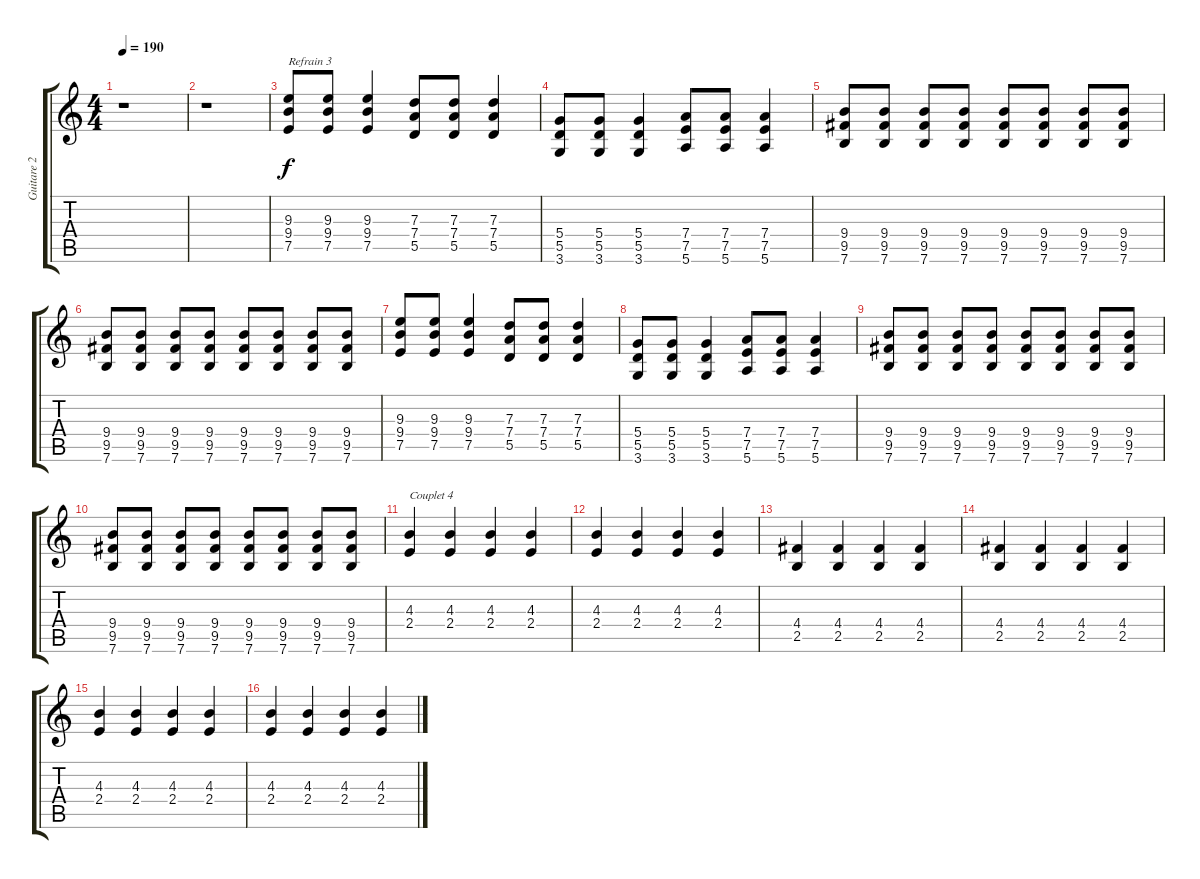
\track ("Guitare 2" "Guitare 2") {instrument distortionguitar}
\staff {score tabs}
\tuning (E4 B3 G3 D3 A2 E2) {hide}
\ts (4 4)
\tempo 190
\clef g2
\ks c
r.1{dy f} |
r.1 |
(9.3 9.4 7.5).8{txt "Refrain 3"} (9.3 9.4 7.5).8 (9.3 9.4 7.5).4 (7.3 7.4 5.5).8 (7.3 7.4 5.5).8 (7.3 7.4 5.5).4 |
(5.4 5.5 3.6).8 (5.4 5.5 3.6).8 (5.4 5.5 3.6).4 (7.4 7.5 5.6).8 (7.4 7.5 5.6).8 (7.4 7.5 5.6).4 |
(9.4 9.5 7.6).8 (9.4 9.5 7.6).8 (9.4 9.5 7.6).8 (9.4 9.5 7.6).8 (9.4 9.5 7.6).8 (9.4 9.5 7.6).8 (9.4 9.5 7.6).8 (9.4 9.5 7.6).8 |
(9.4 9.5 7.6).8 (9.4 9.5 7.6).8 (9.4 9.5 7.6).8 (9.4 9.5 7.6).8 (9.4 9.5 7.6).8 (9.4 9.5 7.6).8 (9.4 9.5 7.6).8 (9.4 9.5 7.6).8 |
(9.3 9.4 7.5).8 (9.3 9.4 7.5).8 (9.3 9.4 7.5).4 (7.3 7.4 5.5).8 (7.3 7.4 5.5).8 (7.3 7.4 5.5).4 |
(5.4 5.5 3.6).8 (5.4 5.5 3.6).8 (5.4 5.5 3.6).4 (7.4 7.5 5.6).8 (7.4 7.5 5.6).8 (7.4 7.5 5.6).4 |
(9.4 9.5 7.6).8 (9.4 9.5 7.6).8 (9.4 9.5 7.6).8 (9.4 9.5 7.6).8 (9.4 9.5 7.6).8 (9.4 9.5 7.6).8 (9.4 9.5 7.6).8 (9.4 9.5 7.6).8 |
(9.4 9.5 7.6).8 (9.4 9.5 7.6).8 (9.4 9.5 7.6).8 (9.4 9.5 7.6).8 (9.4 9.5 7.6).8 (9.4 9.5 7.6).8 (9.4 9.5 7.6).8 (9.4 9.5 7.6).8 |
(4.3 2.4).4{txt "Couplet 4" volume 7} (4.3 2.4).4 (4.3 2.4).4 (4.3 2.4).4 |
(4.3 2.4).4 (4.3 2.4).4 (4.3 2.4).4 (4.3 2.4).4 |
(4.4 2.5).4 (4.4 2.5).4 (4.4 2.5).4 (4.4 2.5).4 |
(4.4 2.5).4 (4.4 2.5).4 (4.4 2.5).4 (4.4 2.5).4 |
(4.3 2.4).4 (4.3 2.4).4 (4.3 2.4).4 (4.3 2.4).4 |
(4.3 2.4).4 (4.3 2.4).4 (4.3 2.4).4 (4.3 2.4).4
